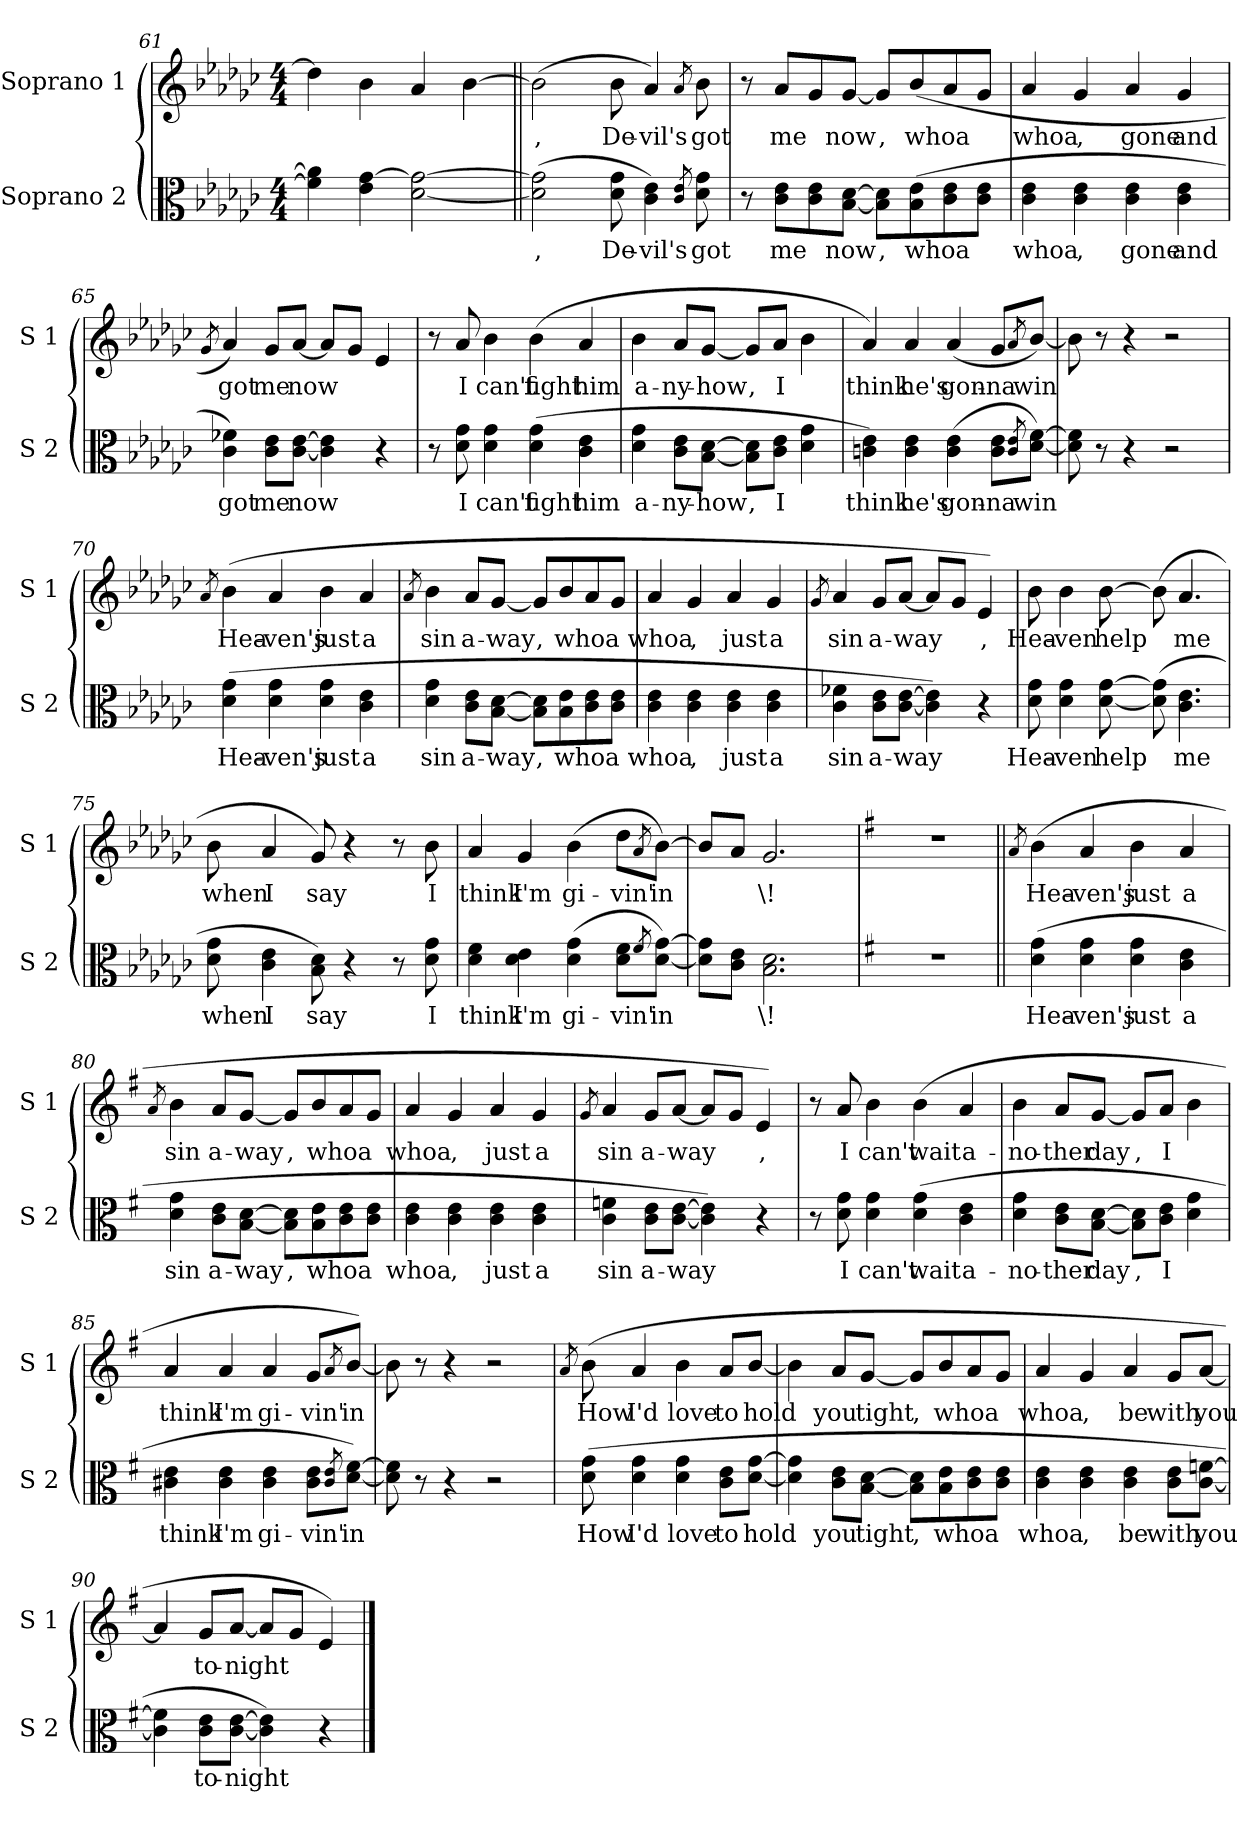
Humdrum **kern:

**kern	**text	**kern	**text
*part2	*part2	*part1	*part1
*staff2	*staff2	*staff1	*staff1
*I"Soprano 2	*	*I"Soprano 1	*
*I'S 2	*	*I'S 1	*
*clefC3	*	*clefG2	*
*k[b-e-a-d-g-c-]	*	*k[b-e-a-d-g-c-]	*
*G-:	*	*G-:	*
*M4/4	*	*M4/4	*
=61	=61	=61	=61
4f\] 4a-\]	.	4dd-\]	.
4e-\ [4g-\	.	4b-\	.
[2d-\ 2g-\_	.	4a-/	.
.	.	[4b-\	.
=62||	=62||	=62||	=62||
!	!LO:LY:b	!	!LO:LY:b
(>2d-\] 2g-\]	,	(>2b-\]	,
!	!LO:LY:b	!	!LO:LY:b
8d-\ 8g-\	De-	8b-\	De-
!	!LO:LY:b	!	!LO:LY:b
4c-\ 4e-\)	-vil's	4a-/)	-vil's
8qc-/ 8qe-/	.	8qa-/	.
!	!LO:LY:b	!	!LO:LY:b
8d-\ 8g-\	got	8b-\	got
=63	=63	=63	=63
8r	.	8r	.
!	!LO:LY:b	!	!LO:LY:b
8c-\ 8e-\L	me	8a-/L	me
8c-\ 8e-\	.	8g-/	.
!	!LO:LY:b	!	!LO:LY:b
[8B-\ [8d-\J	now	[8g-/J	now
!	!LO:LY:b	!	!LO:LY:b
8B-\] 8d-\]L	,	8g-/L]	,
!	!LO:LY:b	!	!LO:LY:b
(>8B-\ 8e-\	whoa	(<8b-/	whoa
8c-\ 8e-\	.	8a-/	.
8c-\ 8e-\J	.	8g-/J	.
=64	=64	=64	=64
!	!LO:LY:b	!	!LO:LY:b
4c-\ 4e-\	whoa	4a-/	whoa
!	!LO:LY:b	!	!LO:LY:b
4c-\ 4e-\	,	4g-/	,
!	!LO:LY:b	!	!LO:LY:b
4c-\ 4e-\	gone	4a-/	gone
!	!LO:LY:b	!	!LO:LY:b
4c-\ 4e-\	and	4g-/	and
=65	=65	=65	=65
.	.	8qg-/	.
!	!LO:LY:b	!	!LO:LY:b
4c-\ 4f-X\)	got	4a-/)	got
!	!LO:LY:b	!	!LO:LY:b
8c-\ 8e-\L	me	8g-/L	me
!	!LO:LY:b	!	!LO:LY:b
[8c-\ [8e-\J	now	[8a-/J	now
4c-\] 4e-\]	.	8a-/L]	.
.	.	8g-/J	.
!	!	!	!LO:LY:b
4r	.	4e-/	.
=66	=66	=66	=66
8r	.	8r	.
!	!LO:LY:b	!	!LO:LY:b
8d-\ 8g-\	I	8a-/	I
!	!LO:LY:b	!	!LO:LY:b
4d-\ 4g-\	can't	4b-\	can't
!	!LO:LY:b	!	!LO:LY:b
(>4d-\ 4g-\	fight	(>4b-\	fight
!	!LO:LY:b	!	!LO:LY:b
4c-\ 4e-\	him	4a-/	him
=67	=67	=67	=67
!	!LO:LY:b	!	!LO:LY:b
4d-\ 4g-\	a-	4b-\	a-
!	!LO:LY:b	!	!LO:LY:b
8c-\ 8e-\L	-ny-	8a-/L	-ny-
!	!LO:LY:b	!	!LO:LY:b
[8B-\ [8d-\J	-how	[8g-/J	-how
!	!LO:LY:b	!	!LO:LY:b
8B-\] 8d-\]L	,	8g-/L]	,
!	!LO:LY:b	!	!LO:LY:b
8c-\ 8e-\J	I	8a-/J	I
4d-\ 4g-\	.	4b-\	.
=68	=68	=68	=68
!	!LO:LY:b	!	!LO:LY:b
4cn\ 4e-\)	think	4a-/)	think
!	!LO:LY:b	!	!LO:LY:b
4c\ 4e-\	he's	4a-/	he's
!	!LO:LY:b	!	!LO:LY:b
(>4c\ 4e-\	gon-	(<4a-/	gon-
!	!LO:LY:b	!	!LO:LY:b
8c\ 8e-\L	-na	8g-/L	-na
8qc/ 8qe-/	.	8qa-/	.
!	!LO:LY:b	!	!LO:LY:b
[8d-\ [8f\J)	win	[8b-/J)	win
=69	=69	=69	=69
8d-\] 8f\]	.	8b-\]	.
8r	.	8r	.
4r	.	4r	.
2r	.	2r	.
=70	=70	=70	=70
.	.	8qa-/	.
!	!LO:LY:b	!	!LO:LY:b
(>4d-\ 4g-\	Hea-	(>4b-\	Hea-
!	!LO:LY:b	!	!LO:LY:b
4d-\ 4g-\	-ven's	4a-/	-ven's
!	!LO:LY:b	!	!LO:LY:b
4d-\ 4g-\	just	4b-\	just
!	!LO:LY:b	!	!LO:LY:b
4c-\ 4e-\	a	4a-/	a
=71	=71	=71	=71
.	.	8qa-/	.
!	!LO:LY:b	!	!LO:LY:b
4d-\ 4g-\	sin	4b-\	sin
!	!LO:LY:b	!	!LO:LY:b
8c-\ 8e-\L	a-	8a-/L	a-
!	!LO:LY:b	!	!LO:LY:b
[8B-\ [8d-\J	-way	[8g-/J	-way
!	!LO:LY:b	!	!LO:LY:b
8B-\] 8d-\]L	,	8g-/L]	,
!	!LO:LY:b	!	!LO:LY:b
8B-\ 8e-\	whoa	8b-/	whoa
8c-\ 8e-\	.	8a-/	.
8c-\ 8e-\J	.	8g-/J	.
=72	=72	=72	=72
!	!LO:LY:b	!	!LO:LY:b
4c-\ 4e-\	whoa	4a-/	whoa
!	!LO:LY:b	!	!LO:LY:b
4c-\ 4e-\	,	4g-/	,
!	!LO:LY:b	!	!LO:LY:b
4c-\ 4e-\	just	4a-/	just
!	!LO:LY:b	!	!LO:LY:b
4c-\ 4e-\	a	4g-/	a
=73	=73	=73	=73
.	.	8qg-/	.
!	!LO:LY:b	!	!LO:LY:b
4c-\ 4f-X\	sin	4a-/	sin
!	!LO:LY:b	!	!LO:LY:b
8c-\ 8e-\L	a-	8g-/L	a-
!	!LO:LY:b	!	!LO:LY:b
[8c-\ [8e-\J	-way	[8a-/J	-way
4c-\] 4e-\])	.	8a-/L]	.
.	.	8g-/J	.
!	!	!	!LO:LY:b
4r	.	4e-/)	,
=74	=74	=74	=74
!	!LO:LY:b	!	!LO:LY:b
8d-\ 8g-\	Hea-	8b-\	Hea-
!	!LO:LY:b	!	!LO:LY:b
4d-\ 4g-\	-ven	4b-\	-ven
!	!LO:LY:b	!	!LO:LY:b
[8d-\ [8g-\	help	[8b-\	help
(>8d-\] 8g-\]	.	(>8b-\]	.
!	!LO:LY:b	!	!LO:LY:b
4.c-\ 4.e-\	me	4.a-/	me
=75	=75	=75	=75
!	!LO:LY:b	!	!LO:LY:b
8d-\ 8g-\	when	8b-\	when
!	!LO:LY:b	!	!LO:LY:b
4c-\ 4e-\	I	4a-/	I
!	!LO:LY:b	!	!LO:LY:b
8B-\ 8d-\)	say	8g-/)	say
4r	.	4r	.
8r	.	8r	.
!	!LO:LY:b	!	!LO:LY:b
8d-\ 8g-\	I	8b-\	I
=76	=76	=76	=76
!	!LO:LY:b	!	!LO:LY:b
4d-\ 4f\	think	4a-/	think
!	!LO:LY:b	!	!LO:LY:b
4d-\ 4e-\	I'm	4g-/	I'm
!	!LO:LY:b	!	!LO:LY:b
(>4d-\ 4g-\	gi-	(>4b-\	gi-
!	!LO:LY:b	!	!LO:LY:b
8d-\ 8f\L	-vin'	8dd-\L	-vin'
8qf/	.	8qa-/	.
!	!LO:LY:b	!	!LO:LY:b
[8d-\ [8g-\J)	in	[8b-\J)	in
=77	=77	=77	=77
8d-\] 8g-\]L	.	8b-/L]	.
8c-\ 8e-\J	.	8a-/J	.
!	!LO:LY:b	!	!LO:LY:b
2.B-\ 2.d-\	\!	2.g-/	\!
=78	=78	=78	=78
*k[f#]	*	*k[f#]	*
*G:	*	*G:	*
1r	.	1r	.
=79||	=79||	=79||	=79||
.	.	8qa/	.
!	!LO:LY:b	!	!LO:LY:b
(>4d\ 4g\	Hea-	(>4b\	Hea-
!	!LO:LY:b	!	!LO:LY:b
4d\ 4g\	-ven's	4a/	-ven's
!	!LO:LY:b	!	!LO:LY:b
4d\ 4g\	just	4b\	just
!	!LO:LY:b	!	!LO:LY:b
4c\ 4e\	a	4a/	a
=80	=80	=80	=80
.	.	8qa/	.
!	!LO:LY:b	!	!LO:LY:b
4d\ 4g\	sin	4b\	sin
!	!LO:LY:b	!	!LO:LY:b
8c\ 8e\L	a-	8a/L	a-
!	!LO:LY:b	!	!LO:LY:b
[8B\ [8d\J	-way	[8g/J	-way
!	!LO:LY:b	!	!LO:LY:b
8B\] 8d\]L	,	8g/L]	,
!	!LO:LY:b	!	!LO:LY:b
8B\ 8e\	whoa	8b/	whoa
8c\ 8e\	.	8a/	.
8c\ 8e\J	.	8g/J	.
=81	=81	=81	=81
!	!LO:LY:b	!	!LO:LY:b
4c\ 4e\	whoa	4a/	whoa
!	!LO:LY:b	!	!LO:LY:b
4c\ 4e\	,	4g/	,
!	!LO:LY:b	!	!LO:LY:b
4c\ 4e\	just	4a/	just
!	!LO:LY:b	!	!LO:LY:b
4c\ 4e\	a	4g/	a
=82	=82	=82	=82
.	.	8qg/	.
!	!LO:LY:b	!	!LO:LY:b
4c\ 4fn\	sin	4a/	sin
!	!LO:LY:b	!	!LO:LY:b
8c\ 8e\L	a-	8g/L	a-
!	!LO:LY:b	!	!LO:LY:b
[8c\ [8e\J	-way	[8a/J	-way
4c\] 4e\])	.	8a/L]	.
.	.	8g/J	.
!	!	!	!LO:LY:b
4r	.	4e/)	,
=83	=83	=83	=83
8r	.	8r	.
!	!LO:LY:b	!	!LO:LY:b
8d\ 8g\	I	8a/	I
!	!LO:LY:b	!	!LO:LY:b
4d\ 4g\	can't	4b\	can't
!	!LO:LY:b	!	!LO:LY:b
(>4d\ 4g\	wait	(>4b\	wait
!	!LO:LY:b	!	!LO:LY:b
4c\ 4e\	a-	4a/	a-
=84	=84	=84	=84
!	!LO:LY:b	!	!LO:LY:b
4d\ 4g\	-no-	4b\	-no-
!	!LO:LY:b	!	!LO:LY:b
8c\ 8e\L	-ther	8a/L	-ther
!	!LO:LY:b	!	!LO:LY:b
[8B\ [8d\J	day	[8g/J	day
!	!LO:LY:b	!	!LO:LY:b
8B\] 8d\]L	,	8g/L]	,
!	!LO:LY:b	!	!LO:LY:b
8c\ 8e\J	I	8a/J	I
4d\ 4g\	.	4b\	.
=85	=85	=85	=85
!	!LO:LY:b	!	!LO:LY:b
4c#X\ 4e\	think	4a/	think
!	!LO:LY:b	!	!LO:LY:b
4c#\ 4e\	I'm	4a/	I'm
!	!LO:LY:b	!	!LO:LY:b
4c#\ 4e\	gi-	4a/	gi-
!	!LO:LY:b	!	!LO:LY:b
8c#\ 8e\L	-vin'	8g/L	-vin'
8qc#/ 8qe/	.	8qa/	.
!	!LO:LY:b	!	!LO:LY:b
[8d\ [8f#\J)	in	[8b/J)	in
=86	=86	=86	=86
8d\] 8f#\]	.	8b\]	.
8r	.	8r	.
4r	.	4r	.
2r	.	2r	.
=87	=87	=87	=87
.	.	8qa/	.
!	!LO:LY:b	!	!LO:LY:b
(>8d\ 8g\	How	(>8b\	How
!	!LO:LY:b	!	!LO:LY:b
4d\ 4g\	I'd	4a/	I'd
!	!LO:LY:b	!	!LO:LY:b
4d\ 4g\	love	4b\	love
!	!LO:LY:b	!	!LO:LY:b
8c\ 8e\L	to	8a/L	to
!	!LO:LY:b	!	!LO:LY:b
[8d\ [8g\J	hold	[8b/J	hold
=88	=88	=88	=88
4d\] 4g\]	.	4b\]	.
!	!LO:LY:b	!	!LO:LY:b
8c\ 8e\L	you	8a/L	you
!	!LO:LY:b	!	!LO:LY:b
[8B\ [8d\J	tight	[8g/J	tight
!	!LO:LY:b	!	!LO:LY:b
8B\] 8d\]L	,	8g/L]	,
!	!LO:LY:b	!	!LO:LY:b
8B\ 8e\	whoa	8b/	whoa
8c\ 8e\	.	8a/	.
8c\ 8e\J	.	8g/J	.
=89	=89	=89	=89
!	!LO:LY:b	!	!LO:LY:b
4c\ 4e\	whoa	4a/	whoa
!	!LO:LY:b	!	!LO:LY:b
4c\ 4e\	,	4g/	,
!	!LO:LY:b	!	!LO:LY:b
4c\ 4e\	be	4a/	be
!	!LO:LY:b	!	!LO:LY:b
8c\ 8e\L	with	8g/L	with
!	!LO:LY:b	!	!LO:LY:b
[8c\ [8fn\J	you	[8a/J	you
=90	=90	=90	=90
4c\] 4f\]	.	4a/]	.
!	!LO:LY:b	!	!LO:LY:b
8c\ 8e\L	to-	8g/L	to-
!	!LO:LY:b	!	!LO:LY:b
[8c\ [8e\J	-night	[8a/J	-night
4c\] 4e\])	.	8a/L]	.
.	.	8g/J	.
!	!	!	!LO:LY:b
4r	.	4e/)	.
==	==	==	==
*-	*-	*-	*-
